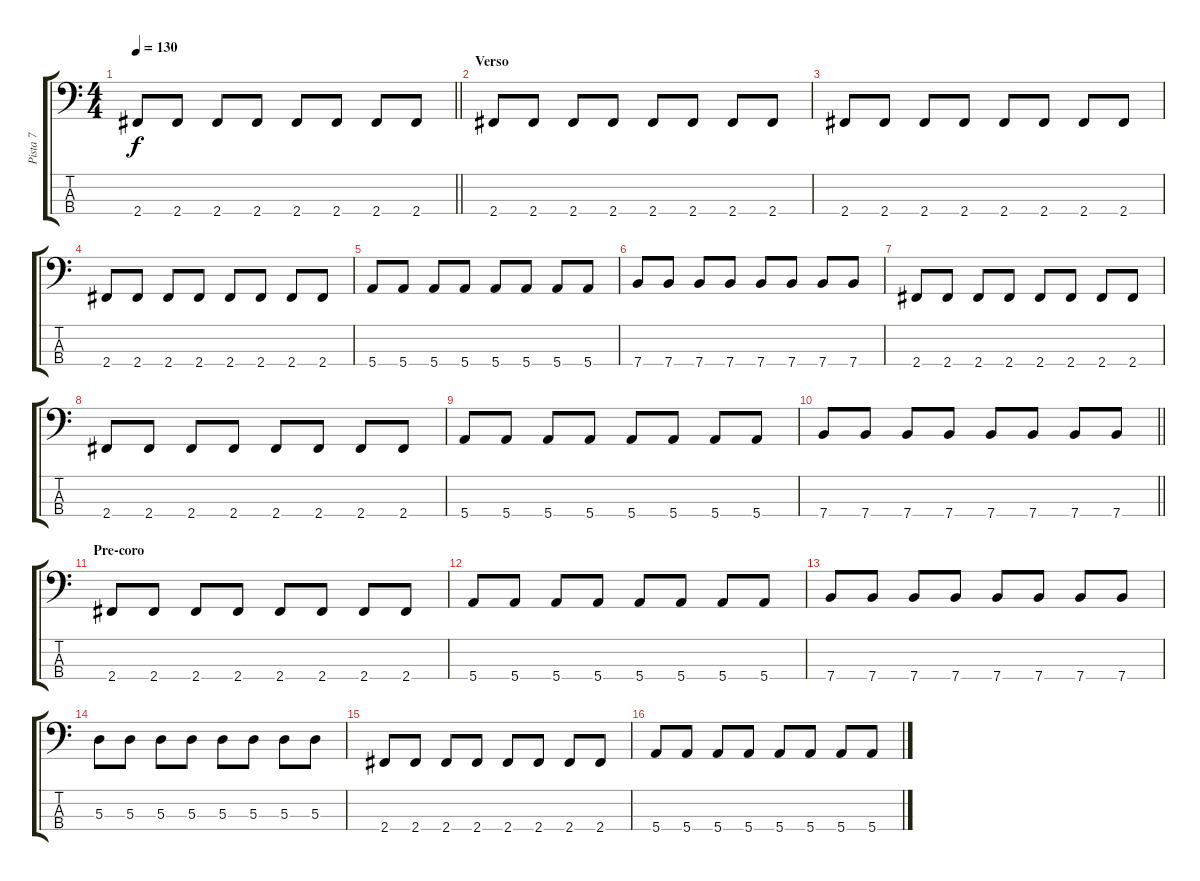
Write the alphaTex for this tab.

\track ("Pista 7" "Pista 7") {instrument electricbasspick}
\staff {score tabs}
\tuning (G2 D2 A1 E1) {hide}
\ts (4 4)
\tempo 130
\clef f4
\barLineRight lightlight
\ks c
2.4.8{dy f} 2.4.8 2.4.8 2.4.8 2.4.8 2.4.8 2.4.8 2.4.8 |
\section ("" "Verso")
2.4.8 2.4.8 2.4.8 2.4.8 2.4.8 2.4.8 2.4.8 2.4.8 |
2.4.8 2.4.8 2.4.8 2.4.8 2.4.8 2.4.8 2.4.8 2.4.8 |
2.4.8 2.4.8 2.4.8 2.4.8 2.4.8 2.4.8 2.4.8 2.4.8 |
5.4.8 5.4.8 5.4.8 5.4.8 5.4.8 5.4.8 5.4.8 5.4.8 |
7.4.8 7.4.8 7.4.8 7.4.8 7.4.8 7.4.8 7.4.8 7.4.8 |
2.4.8 2.4.8 2.4.8 2.4.8 2.4.8 2.4.8 2.4.8 2.4.8 |
2.4.8 2.4.8 2.4.8 2.4.8 2.4.8 2.4.8 2.4.8 2.4.8 |
5.4.8 5.4.8 5.4.8 5.4.8 5.4.8 5.4.8 5.4.8 5.4.8 |
\barLineRight lightlight
7.4.8 7.4.8 7.4.8 7.4.8 7.4.8 7.4.8 7.4.8 7.4.8 |
\section ("" "Pre-coro")
2.4.8 2.4.8 2.4.8 2.4.8 2.4.8 2.4.8 2.4.8 2.4.8 |
5.4.8 5.4.8 5.4.8 5.4.8 5.4.8 5.4.8 5.4.8 5.4.8 |
7.4.8 7.4.8 7.4.8 7.4.8 7.4.8 7.4.8 7.4.8 7.4.8 |
5.3.8 5.3.8 5.3.8 5.3.8 5.3.8 5.3.8 5.3.8 5.3.8 |
2.4.8 2.4.8 2.4.8 2.4.8 2.4.8 2.4.8 2.4.8 2.4.8 |
5.4.8 5.4.8 5.4.8 5.4.8 5.4.8 5.4.8 5.4.8 5.4.8
